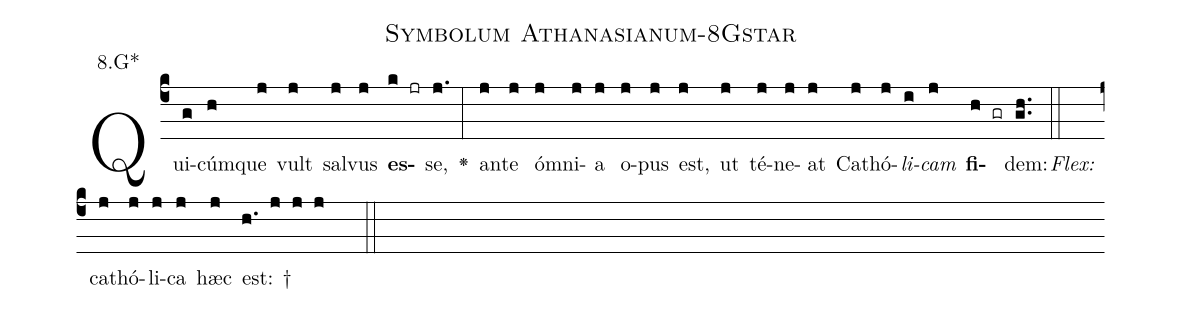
name: Symbolum Athanasianum-8Gstar;
annotation: 8.G*;
%%
(c4)Qui(g)cúm(h)que(j) vult(j) sal(j)vus(j) <b>es</b>(k jr)se,(j.) <v>\greheightstar</v>(:) an(j)te(j) óm(j)ni(j)a(j) o(j)pus(j) est,(j) ut(j) té(j)ne(j)at(j) Ca(j)thó(j)<i>li</i>(i)<i>cam</i>(j) <b>fi</b>(h gr)dem:(gh..) (::)
<i>Flex:</i>()  ca(j)thó(j)li(j)ca(j) hæc(j) est: †(h. j j j  ::)

%E(j) u(j) o(i) u(j) a(h) e.(gh..) (::)
